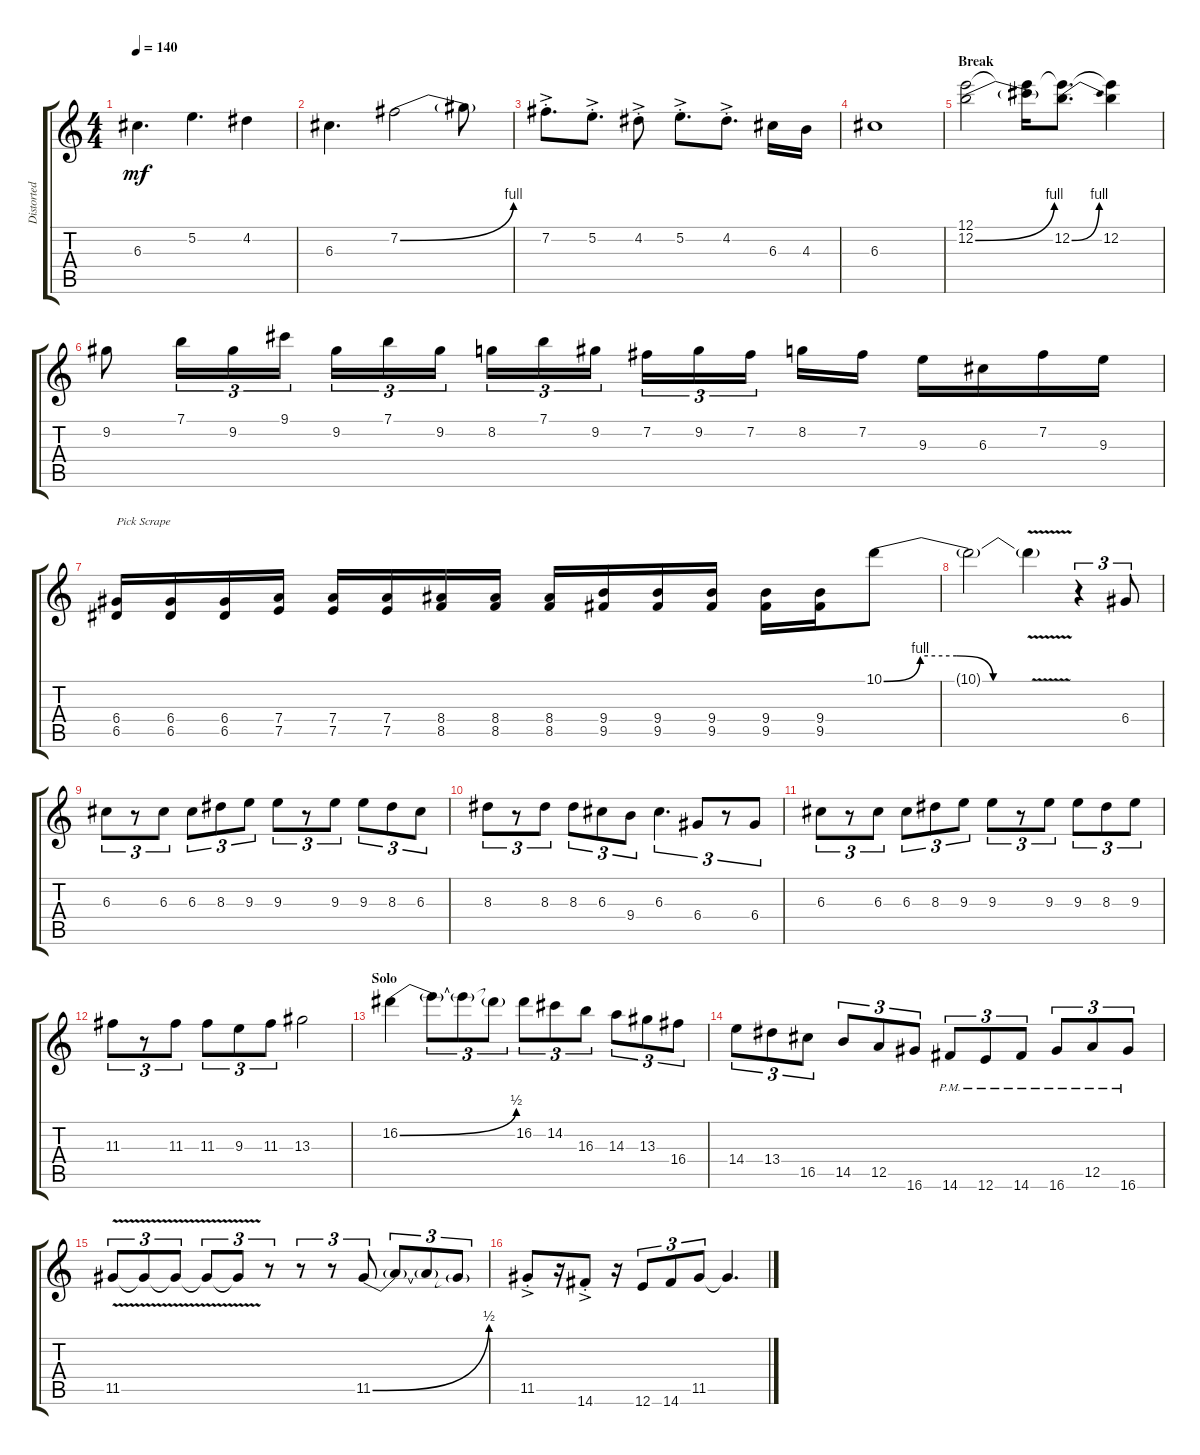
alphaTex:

\track ("Distorted Lead" "Distorted ") {instrument distortionguitar}
\staff {score tabs}
\tuning (E4 B3 G3 D3 A2 E2) {hide}
\ts (4 4)
\tempo 140
\clef g2
\ks c
6.3.4{d dy mf} 5.2.4{d} 4.2.4 |
6.3.4{d} 7.2{be (bend 0 0 60 4)}.2 7.2{t}.8 |
7.2{ac st}.8{d} 5.2{ac st}.8{d} 4.2{ac st}.8 5.2{ac st}.8{d} 4.2{ac st}.8{d} 6.3.16 4.3.16 |
6.3.1 |
\section ("" "Break")
(12.1 12.2{be (bend 0 0 60 4)}).2 (12.1{t} 12.2{t}).16 (12.1{t} 12.2{be (bend 0 0 60 4)}).8{d} (12.1{t} 12.2).4 |
9.2.8 7.1.16{tu (3 2)} 9.2.16{tu (3 2)} 9.1.16{tu (3 2)} 9.2.16{tu (3 2)} 7.1.16{tu (3 2)} 9.2.16{tu (3 2)} 8.2.16{tu (3 2)} 7.1.16{tu (3 2)} 9.2.16{tu (3 2)} 7.2.16{tu (3 2)} 9.2.16{tu (3 2)} 7.2.16{tu (3 2)} 8.2.16 7.2.16 9.3.16 6.3.16 7.2.16 9.3.16 |
(6.4 6.5).16{txt "Pick Scrape"} (6.4 6.5).16 (6.4 6.5).16 (7.4 7.5).16 (7.4 7.5).16 (7.4 7.5).16 (8.4 8.5).16 (8.4 8.5).16 (8.4 8.5).16 (9.4 9.5).16 (9.4 9.5).16 (9.4 9.5).16 (9.4 9.5).16 (9.4 9.5).16 10.1{be (custom 0 0 15 4 30 4 45 0 60 0)}.8 |
10.1{t}.2 10.1{v t}.4 r.4{tu (3 2)} 6.4.8{tu (3 2)} |
6.3.8{tu (3 2)} r.8{tu (3 2)} 6.3.8{tu (3 2)} 6.3.8{tu (3 2)} 8.3.8{tu (3 2)} 9.3.8{tu (3 2)} 9.3.8{tu (3 2)} r.8{tu (3 2)} 9.3.8{tu (3 2)} 9.3.8{tu (3 2)} 8.3.8{tu (3 2)} 6.3.8{tu (3 2)} |
8.3.8{tu (3 2)} r.8{tu (3 2)} 8.3.8{tu (3 2)} 8.3.8{tu (3 2)} 6.3.8{tu (3 2)} 9.4.8{tu (3 2)} 6.3.4{d tu (3 2)} 6.4.8{tu (3 2)} r.8{tu (3 2)} 6.4.8{tu (3 2)} |
6.3.8{tu (3 2)} r.8{tu (3 2)} 6.3.8{tu (3 2)} 6.3.8{tu (3 2)} 8.3.8{tu (3 2)} 9.3.8{tu (3 2)} 9.3.8{tu (3 2)} r.8{tu (3 2)} 9.3.8{tu (3 2)} 9.3.8{tu (3 2)} 8.3.8{tu (3 2)} 9.3.8{tu (3 2)} |
11.3.8{tu (3 2)} r.8{tu (3 2)} 11.3.8{tu (3 2)} 11.3.8{tu (3 2)} 9.3.8{tu (3 2)} 11.3.8{tu (3 2)} 13.3.2 |
\section ("" "Solo")
16.2{be (bend 0 0 60 2)}.4 16.2{t}.8{tu (3 2)} 16.2{t}.8{tu (3 2)} 16.2{t}.8{tu (3 2)} 16.2.8{tu (3 2)} 14.2.8{tu (3 2)} 16.3.8{tu (3 2)} 14.3.8{tu (3 2)} 13.3.8{tu (3 2)} 16.4.8{tu (3 2)} |
14.4.8{tu (3 2)} 13.4.8{tu (3 2)} 16.5.8{tu (3 2)} 14.5.8{tu (3 2)} 12.5.8{tu (3 2)} 16.6.8{tu (3 2)} 14.6{pm}.8{tu (3 2)} 12.6{pm}.8{tu (3 2)} 14.6{pm}.8{tu (3 2)} 16.6{pm}.8{tu (3 2)} 12.5{pm}.8{tu (3 2)} 16.6{pm}.8{tu (3 2)} |
11.5{v}.8{tu (3 2)} 11.5{v t}.8{tu (3 2)} 11.5{v t}.8{tu (3 2)} 11.5{v t}.8{tu (3 2)} 11.5{v t}.8{tu (3 2)} r.8{tu (3 2)} r.8{tu (3 2)} r.8{tu (3 2)} 11.5{be (bend 0 0 60 2)}.8{tu (3 2)} 11.5{t}.8{tu (3 2)} 11.5{t}.8{tu (3 2)} 11.5{t}.8{tu (3 2)} |
11.5{ac st}.8 r.16 14.6{ac st}.8 r.16 12.6.8{tu (3 2)} 14.6.8{tu (3 2)} 11.5.8{tu (3 2)} 11.5{t}.4{d}
